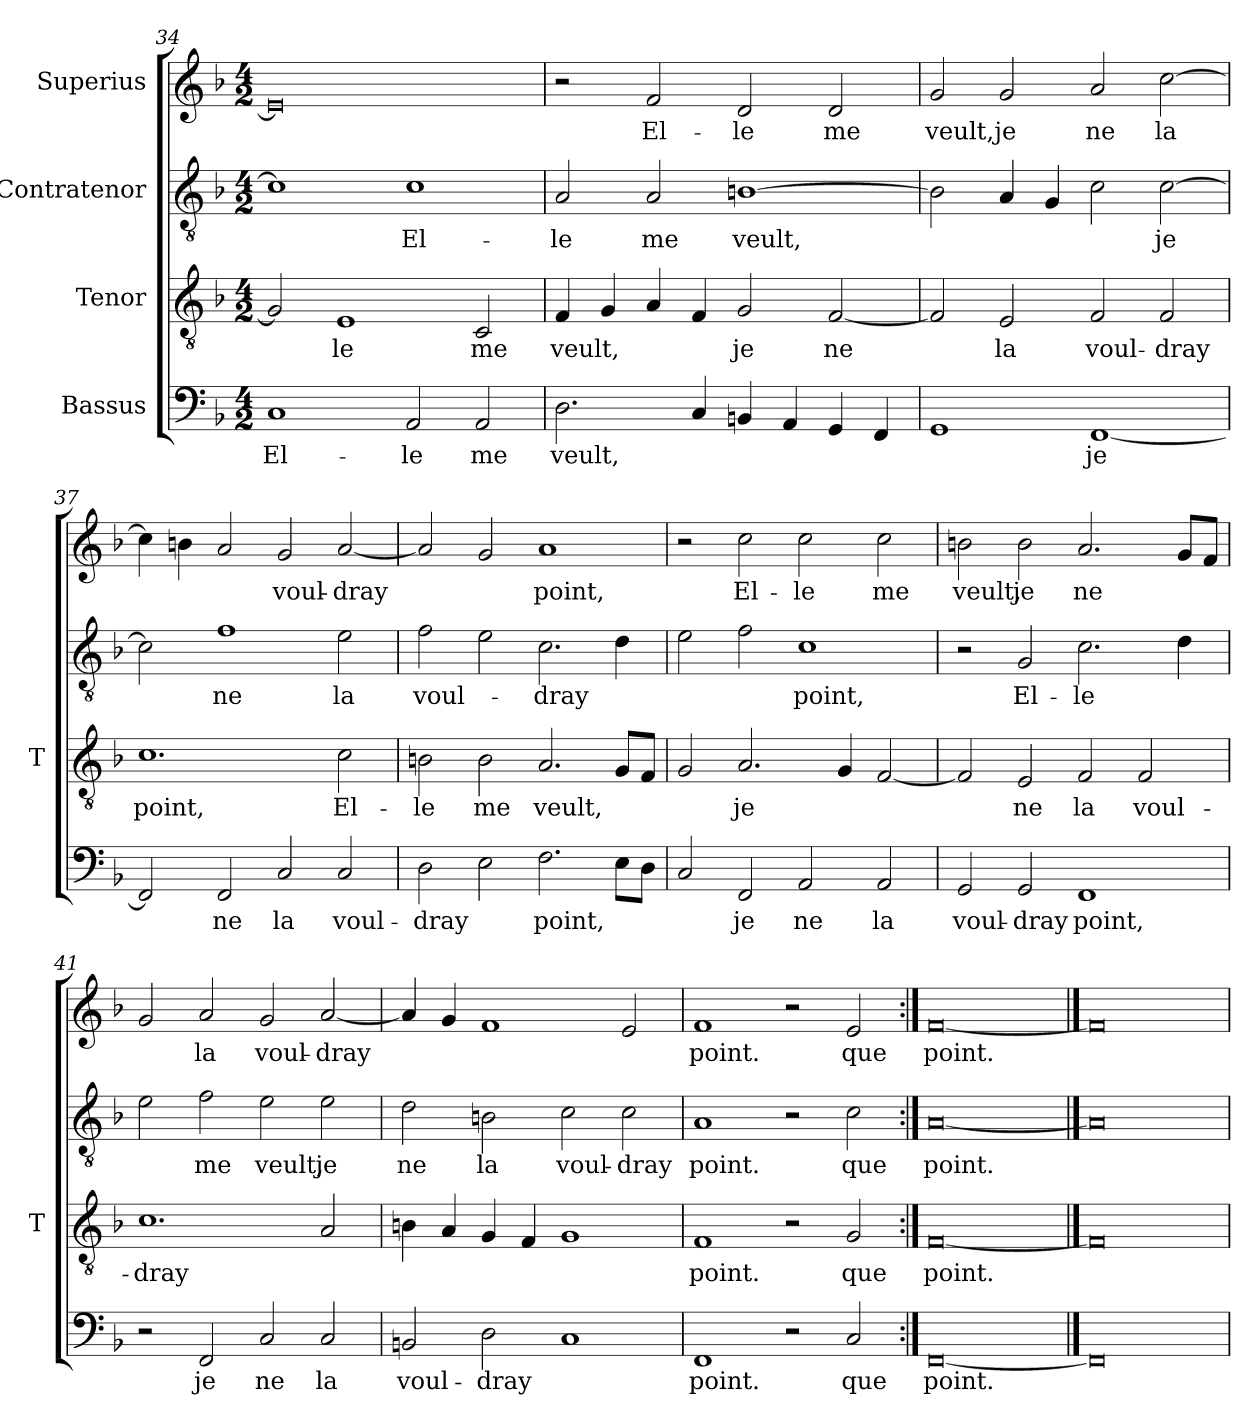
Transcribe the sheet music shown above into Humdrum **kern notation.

**kern	**text	**kern	**text	**kern	**text	**kern	**text
*part4	*part4	*part3	*part3	*part2	*part2	*part1	*part1
*staff4	*staff4	*staff3	*staff3	*staff2	*staff2	*staff1	*staff1
*I"Bassus	*	*I"Tenor	*	*I"Contratenor	*	*I"Superius	*
*	*	*I'T	*	*	*	*	*
*clefF4	*	*clefGv2	*	*clefGv2	*	*clefG2	*
*k[b-]	*	*k[b-]	*	*k[b-]	*	*k[b-]	*
*M4/2	*	*M4/2	*	*M4/2	*	*M4/2	*
=34	=34	=34	=34	=34	=34	=34	=34
1C	El-	2G]	.	1c]	.	0e]	.
.	.	1E	-le	.	.	.	.
2AA	-le	.	.	1c	El-	.	.
2AA	-me	2C	-me	.	.	.	.
=35	=35	=35	=35	=35	=35	=35	=35
2.D	-veult,	4F	-veult,	2A	-le	2r	.
.	.	4G	.	.	.	.	.
.	.	4A	.	2A	-me	2f	El-
4C	.	4F	.	.	.	.	.
4BBn	.	2G	-je	[1Bn	-veult,	2d	-le
4AA	.	.	.	.	.	.	.
4GG	.	[2F	-ne	.	.	2d	-me
4FF	.	.	.	.	.	.	.
=36	=36	=36	=36	=36	=36	=36	=36
1GG	.	2F]	.	2B]	.	2g	-veult,
.	.	2E	-la	4A	.	2g	-je
.	.	.	.	4G	.	.	.
[1FF	-je	2F	voul-	2c	.	2a	-ne
.	.	2F	-dray	[2c	-je	[2cc	-la
=37	=37	=37	=37	=37	=37	=37	=37
2FF]	.	1.c	-point,	2c]	.	4cc]	.
.	.	.	.	.	.	4bn	.
2FF	-ne	.	.	1f	-ne	2a	.
2C	-la	.	.	.	.	2g	voul-
2C	voul-	2c	El-	2e	-la	[2a	-dray
=38	=38	=38	=38	=38	=38	=38	=38
2D	-dray	2Bn	-le	2f	voul-	2a]	.
2E	.	2B	-me	2e	.	2g	.
2.F	-point,	2.A	-veult,	2.c	-dray	1a	-point,
8EL	.	8GL	.	4d	.	.	.
8DJ	.	8FJ	.	.	.	.	.
=39	=39	=39	=39	=39	=39	=39	=39
2C	.	2G	.	2e	.	2r	.
2FF	-je	2.A	-je	2f	.	2cc	El-
2AA	-ne	.	.	1c	-point,	2cc	-le
.	.	4G	.	.	.	.	.
2AA	-la	[2F	.	.	.	2cc	-me
=40	=40	=40	=40	=40	=40	=40	=40
2GG	voul-	2F]	.	2r	.	2bn	-veult,
2GG	-dray	2E	-ne	2G	El-	2b	-je
1FF	-point,	2F	-la	2.c	-le	2.a	-ne
.	.	2F	voul-	.	.	.	.
.	.	.	.	4d	.	8gL	.
.	.	.	.	.	.	8fJ	.
=41	=41	=41	=41	=41	=41	=41	=41
2r	.	1.c	-dray	2e	.	2g	.
2FF	-je	.	.	2f	-me	2a	-la
2C	-ne	.	.	2e	-veult,	2g	voul-
2C	-la	2A	.	2e	-je	[2a	-dray
=42	=42	=42	=42	=42	=42	=42	=42
2BBn	voul-	4Bn	.	2d	-ne	4a]	.
.	.	4A	.	.	.	4g	.
2D	-dray	4G	.	2Bn	-la	1f	.
.	.	4F	.	.	.	.	.
1C	.	1G	.	2c	voul-	.	.
.	.	.	.	2c	-dray	2e	.
=43	=43	=43	=43	=43	=43	=43	=43
1FF	-point.	1F	-point.	1A	-point.	1f	-point.
2r	.	2r	.	2r	.	2r	.
2C	-que	2G	-que	2c	-que	2e	-que
=44:|!	=44:|!	=44:|!	=44:|!	=44:|!	=44:|!	=44:|!	=44:|!
[0FF	-point.	[0F	-point.	[0A	-point.	[0f	-point.
==45	==45	==45	==45	==45	==45	==45	==45
0FF]	.	0F]	.	0A]	.	0f]	.
=	=	=	=	=	=	=	=
*-	*-	*-	*-	*-	*-	*-	*-
